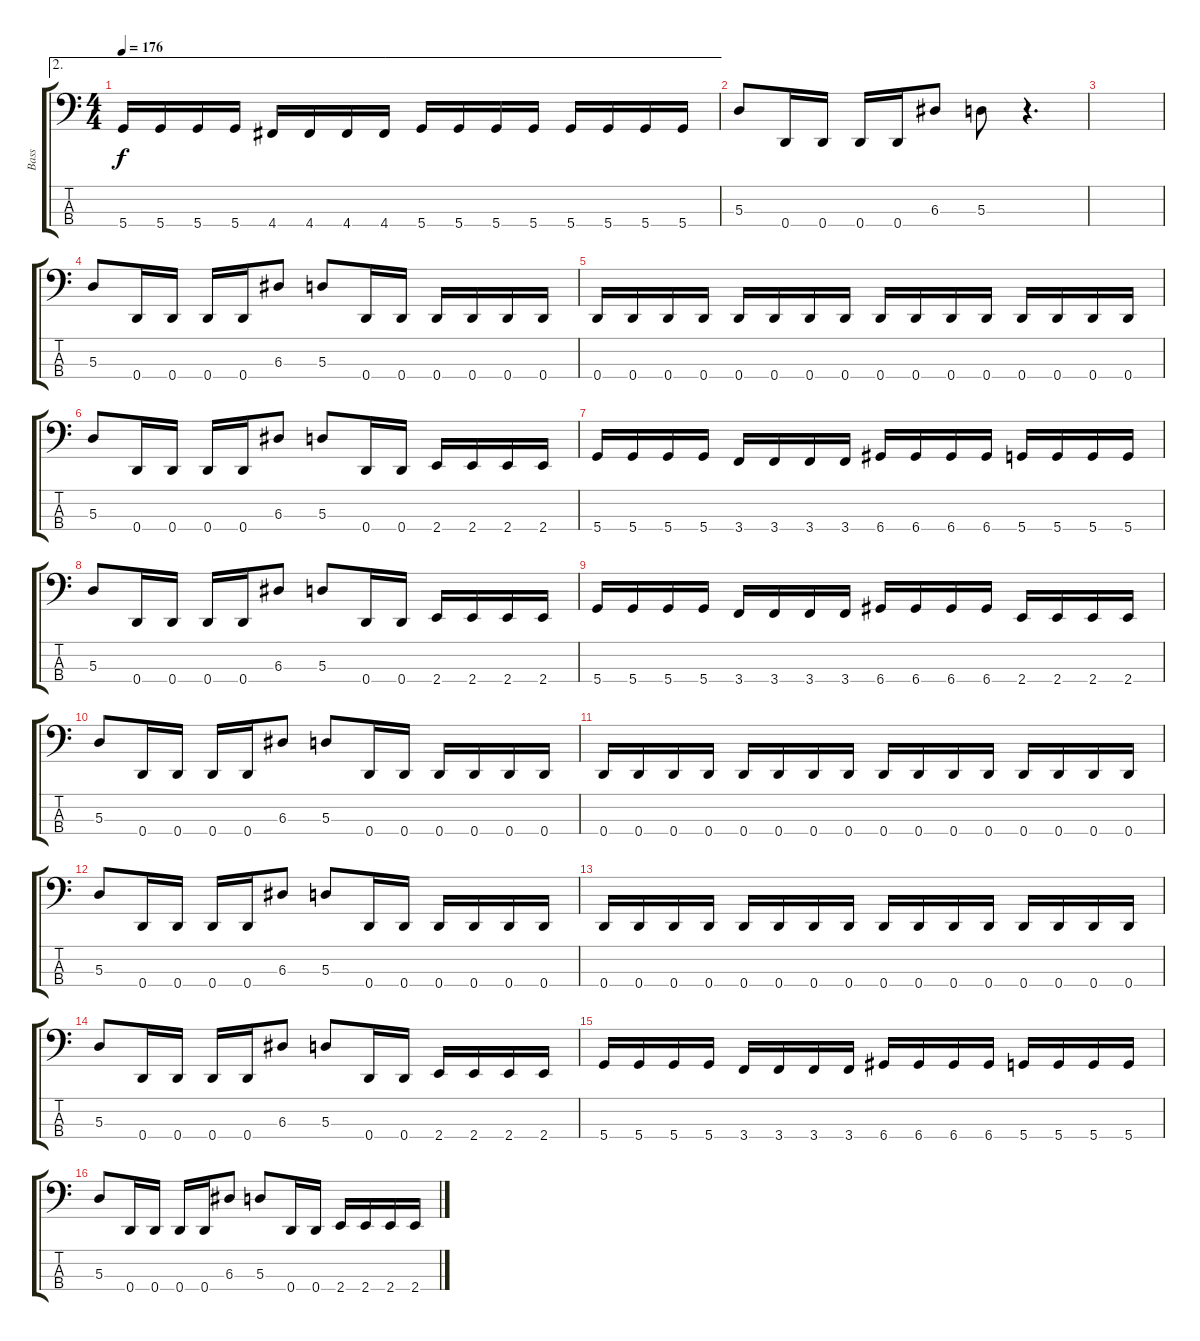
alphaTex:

\track ("Bass" "Bass") {instrument electricbasspick}
\staff {score tabs}
\tuning (G2 D2 A1 D1) {hide}
\ae 2
\ts (4 4)
\tempo 176
\clef f4
\ks c
5.4.16{dy f} 5.4.16 5.4.16 5.4.16 4.4.16 4.4.16 4.4.16 4.4.16 5.4.16 5.4.16 5.4.16 5.4.16 5.4.16 5.4.16 5.4.16 5.4.16 |
5.3.8 0.4.16 0.4.16 0.4.16 0.4.16 6.3.8 5.3.8 r.4{d} |
|
5.3.8 0.4.16 0.4.16 0.4.16 0.4.16 6.3.8 5.3.8 0.4.16 0.4.16 0.4.16 0.4.16 0.4.16 0.4.16 |
0.4.16 0.4.16 0.4.16 0.4.16 0.4.16 0.4.16 0.4.16 0.4.16 0.4.16 0.4.16 0.4.16 0.4.16 0.4.16 0.4.16 0.4.16 0.4.16 |
5.3.8 0.4.16 0.4.16 0.4.16 0.4.16 6.3.8 5.3.8 0.4.16 0.4.16 2.4.16 2.4.16 2.4.16 2.4.16 |
5.4.16 5.4.16 5.4.16 5.4.16 3.4.16 3.4.16 3.4.16 3.4.16 6.4.16 6.4.16 6.4.16 6.4.16 5.4.16 5.4.16 5.4.16 5.4.16 |
5.3.8 0.4.16 0.4.16 0.4.16 0.4.16 6.3.8 5.3.8 0.4.16 0.4.16 2.4.16 2.4.16 2.4.16 2.4.16 |
5.4.16 5.4.16 5.4.16 5.4.16 3.4.16 3.4.16 3.4.16 3.4.16 6.4.16 6.4.16 6.4.16 6.4.16 2.4.16 2.4.16 2.4.16 2.4.16 |
5.3.8 0.4.16 0.4.16 0.4.16 0.4.16 6.3.8 5.3.8 0.4.16 0.4.16 0.4.16 0.4.16 0.4.16 0.4.16 |
0.4.16 0.4.16 0.4.16 0.4.16 0.4.16 0.4.16 0.4.16 0.4.16 0.4.16 0.4.16 0.4.16 0.4.16 0.4.16 0.4.16 0.4.16 0.4.16 |
5.3.8 0.4.16 0.4.16 0.4.16 0.4.16 6.3.8 5.3.8 0.4.16 0.4.16 0.4.16 0.4.16 0.4.16 0.4.16 |
0.4.16 0.4.16 0.4.16 0.4.16 0.4.16 0.4.16 0.4.16 0.4.16 0.4.16 0.4.16 0.4.16 0.4.16 0.4.16 0.4.16 0.4.16 0.4.16 |
5.3.8 0.4.16 0.4.16 0.4.16 0.4.16 6.3.8 5.3.8 0.4.16 0.4.16 2.4.16 2.4.16 2.4.16 2.4.16 |
5.4.16 5.4.16 5.4.16 5.4.16 3.4.16 3.4.16 3.4.16 3.4.16 6.4.16 6.4.16 6.4.16 6.4.16 5.4.16 5.4.16 5.4.16 5.4.16 |
5.3.8 0.4.16 0.4.16 0.4.16 0.4.16 6.3.8 5.3.8 0.4.16 0.4.16 2.4.16 2.4.16 2.4.16 2.4.16
